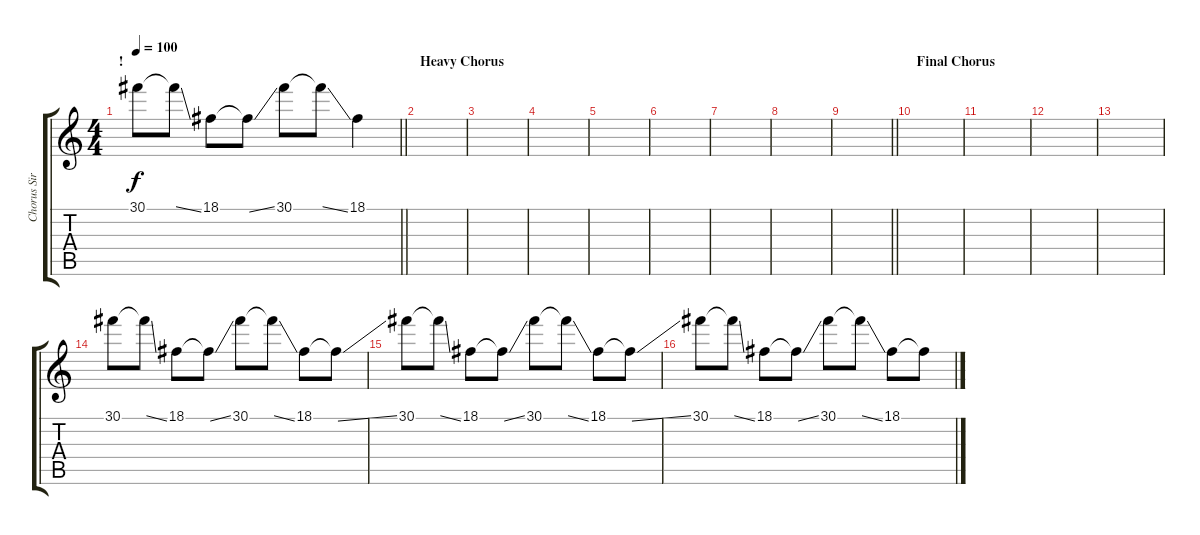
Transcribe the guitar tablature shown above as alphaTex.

\track ("Chorus Siren" "Chorus Sir") {instrument lead2sawtooth}
\staff {score tabs}
\tuning (C4 G3 Eb3 Bb2 F2 C2) {hide}
\ts (4 4)
\section ("" "!")
\tempo 100
\clef g2
\barLineRight lightlight
\ks c
30.1.8{dy f} 30.1{ss t}.8 18.1.8 18.1{ss t}.8 30.1.8 30.1{ss t}.8 18.1.4 |
\section ("" "Heavy Chorus")
|
|
|
|
|
|
|
\barLineRight lightlight
|
\section ("" "Final Chorus")
|
|
|
|
30.1.8 30.1{ss t}.8 18.1.8 18.1{ss t}.8 30.1.8 30.1{ss t}.8 18.1.8 18.1{ss t}.8 |
30.1.8 30.1{ss t}.8 18.1.8 18.1{ss t}.8 30.1.8 30.1{ss t}.8 18.1.8 18.1{ss t}.8 |
30.1.8 30.1{ss t}.8 18.1.8 18.1{ss t}.8 30.1.8 30.1{ss t}.8 18.1.8 18.1{ss t}.8
